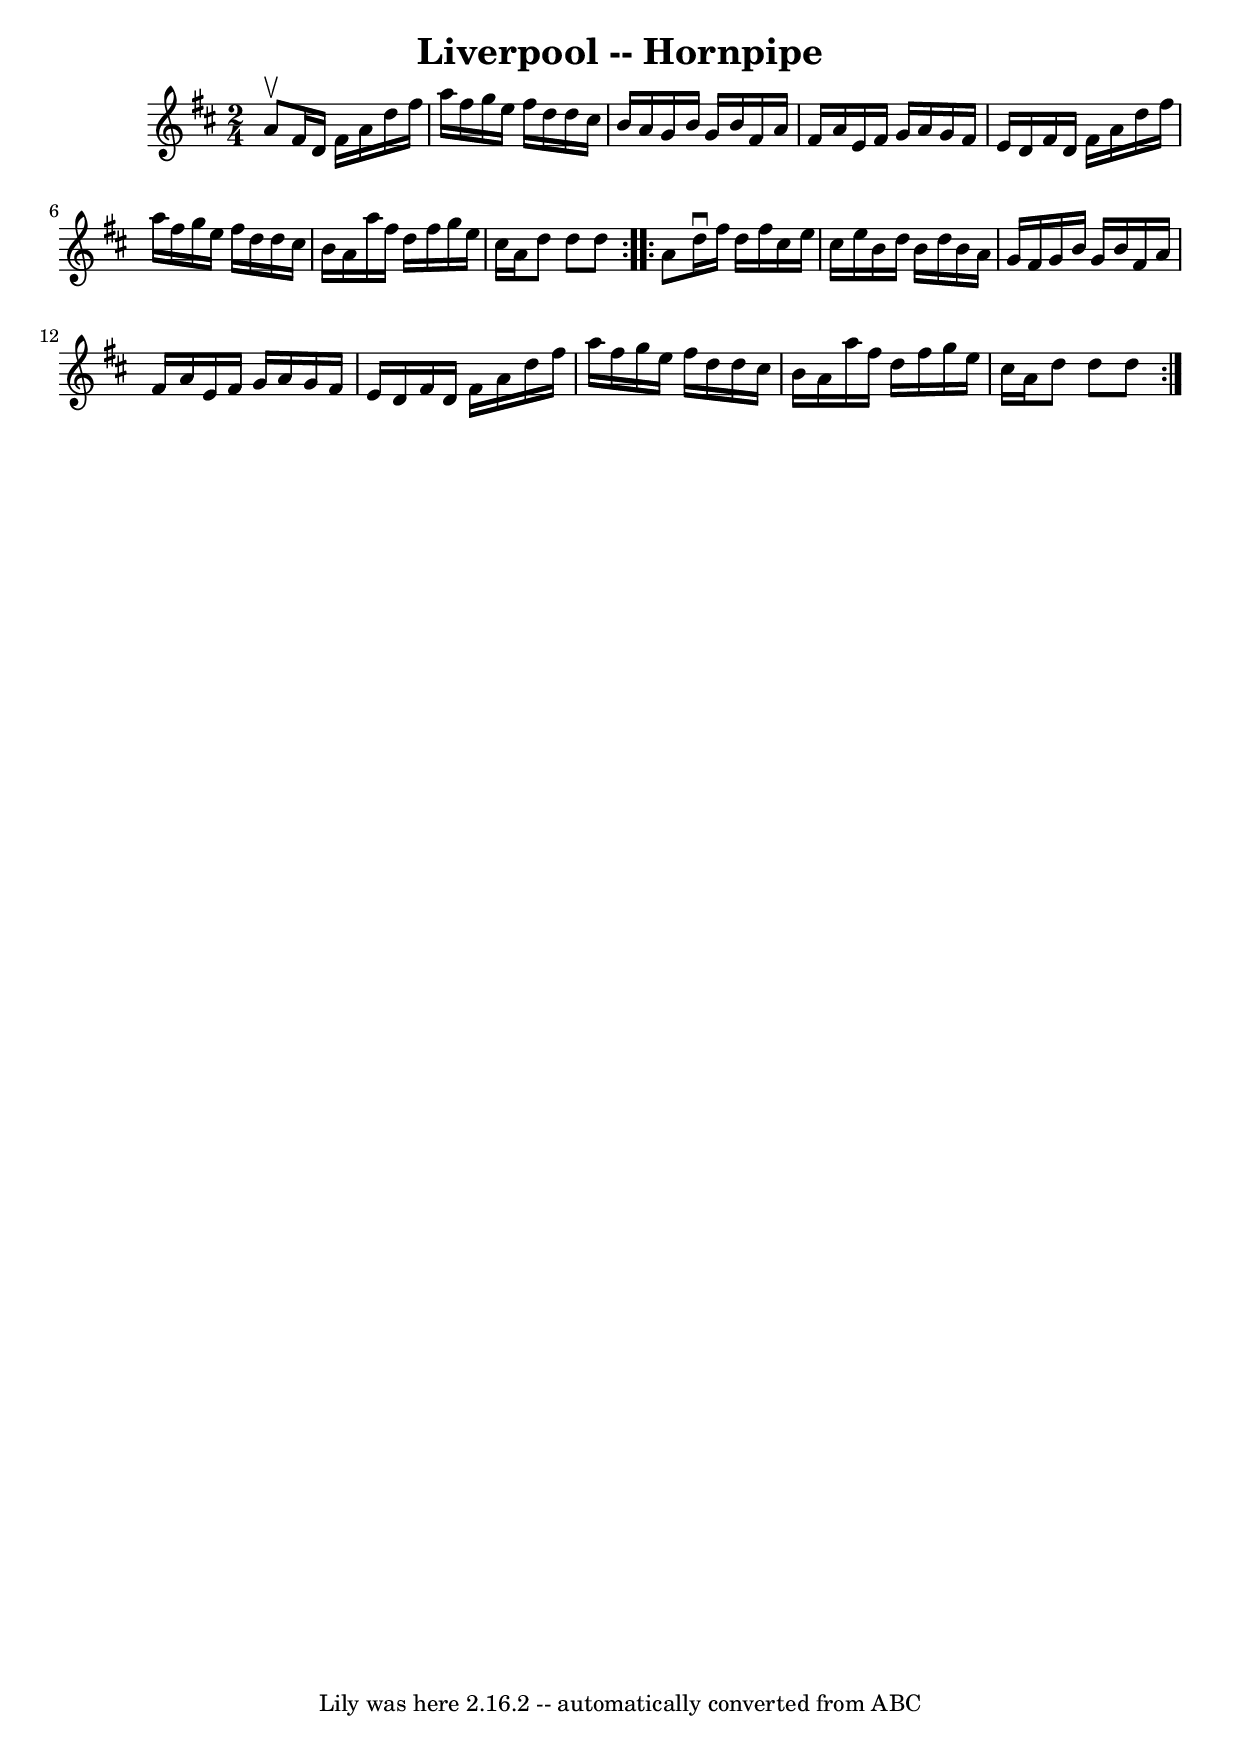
\version "2.16.2"
\include "Mammoth.ily"
\header {
  %% book = "Cole's 1000 Fiddle Tunes"
 crossRefNumber = "1"
 footnotes = ""
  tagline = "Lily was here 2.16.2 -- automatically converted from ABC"
  title = "Liverpool -- Hornpipe"

}
voicedefault =  {



  \repeat volta 2 {

    \time 2/4 
    \key d \major a'8^\upbow  |
 fs'16 d'16 fs'16 a'16 d''16 fs''16 a''16 fs''16   |
 g''16 e''16 fs''16 d''16 d''16 cs''16 b'16 a'16   |
 g'16 b'16 g'16 b'16 fs'16 a'16 fs'16 a'16   |
 e'16 fs'16 g'16 a'16 g'16 fs'16 e'16 d'16   |
 fs'16 d'16 fs'16 a'16 d''16 fs''16 a''16 fs''16   |
 g''16 e''16 fs''16 d''16 d''16 cs''16 b'16 a'16   |
 a''16 fs''16 d''16 fs''16 g''16 e''16 cs''16 a'16   |
    
 d''8 d''8 d''8  
  }     
  \repeat volta 2 { a'8   |
 d''16^\downbow fs''16 d''16 fs''16 cs''16 e''16 cs''16 e''16   |
 b'16 d''16 b'16 d''16 b'16 a'16 g'16 fs'16   |
 g'16 b'16 g'16 b'16 fs'16 a'16 fs'16 a'16   |
 e'16 fs'16 g'16 a'16 g'16 fs'16 e'16 d'16   |
 fs'16 d'16 fs'16 a'16 d''16 fs''16 a''16 fs''16    |
 g''16 e''16 fs''16 d''16 d''16 cs''16 b'16 a'16   |
 a''16 fs''16 d''16 fs''16 g''16 e''16 cs''16 a'16   |
 d''8 d''8 d''8  
  }   

}

\score{
  <<

    \context Staff="default"
    {
      \voicedefault 
      
    }

  >>
  \layout {
    
  }
  \midi {
  }

}
